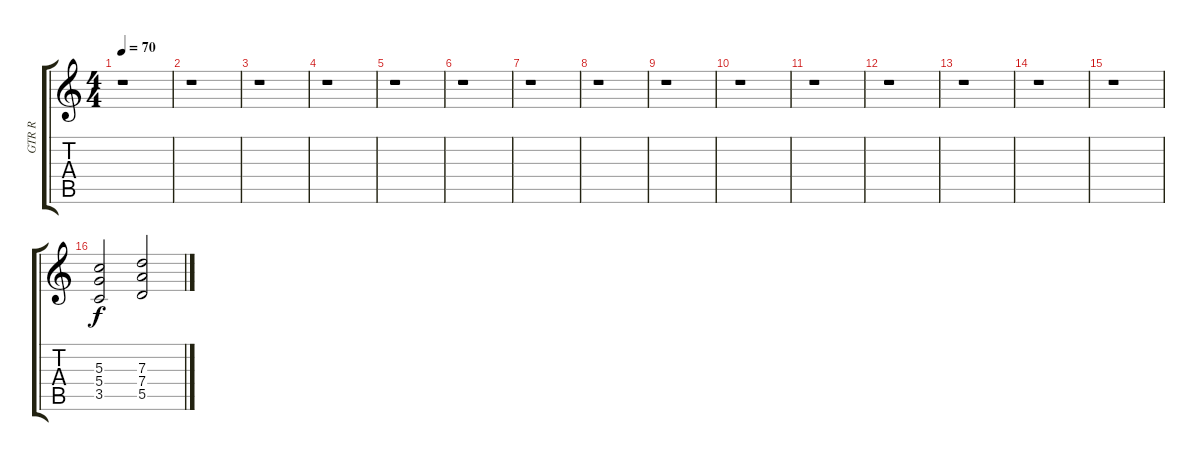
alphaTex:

\track ("GTR R" "GTR R") {instrument overdrivenguitar}
\staff {score tabs}
\tuning (E4 B3 G3 D3 A2 E2) {hide}
\ts (4 4)
\tempo 70
\clef g2
\ks c
r.1{dy f instrument overdrivenguitar} |
r.1 |
r.1 |
r.1 |
r.1 |
r.1 |
r.1 |
r.1 |
r.1 |
r.1 |
r.1 |
r.1 |
r.1 |
r.1 |
r.1 |
(5.3 5.4 3.5).2 (7.3 7.4 5.5).2
